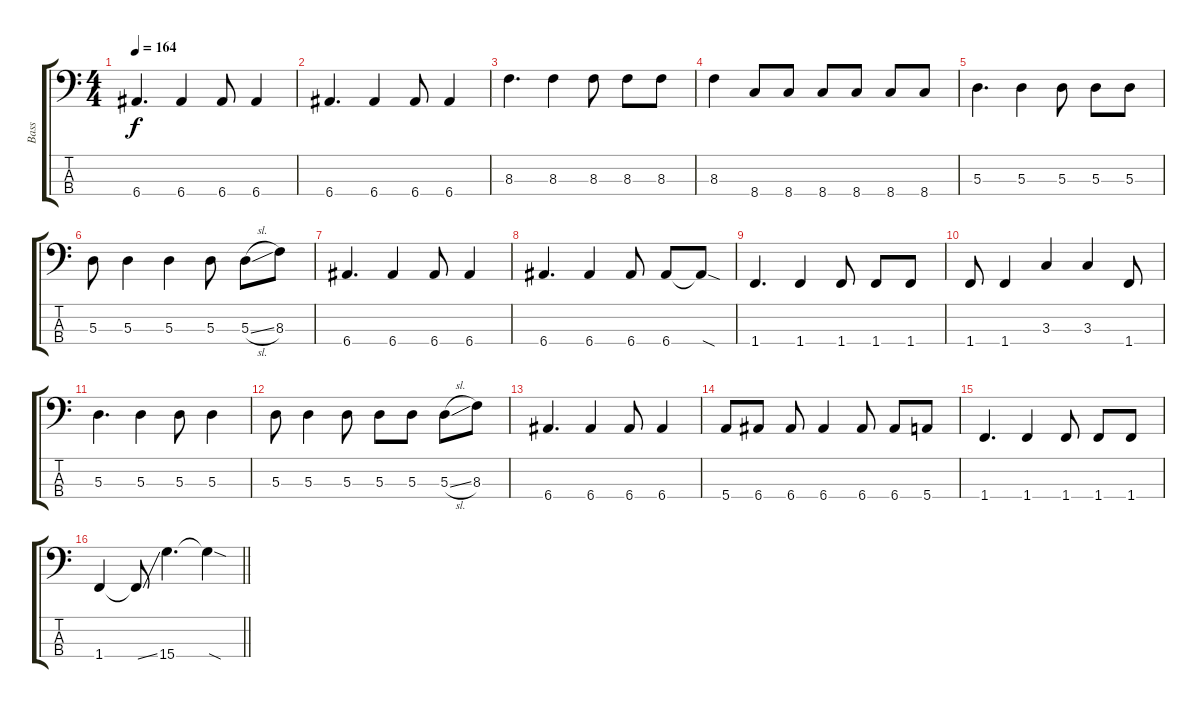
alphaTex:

\track ("Bass" "Bass") {instrument electricbassfinger}
\staff {score tabs}
\tuning (G2 D2 A1 E1) {hide}
\ts (4 4)
\tempo 164
\clef f4
\ks c
6.4.4{d dy f} 6.4.4 6.4.8 6.4.4 |
6.4.4{d} 6.4.4 6.4.8 6.4.4 |
8.3.4{d} 8.3.4 8.3.8 8.3.8 8.3.8 |
8.3.4 8.4.8 8.4.8 8.4.8 8.4.8 8.4.8 8.4.8 |
5.3.4{d} 5.3.4 5.3.8 5.3.8 5.3.8 |
5.3.8 5.3.4 5.3.4 5.3.8 5.3{sl}.8 8.3.8 |
6.4.4{d} 6.4.4 6.4.8 6.4.4 |
6.4.4{d} 6.4.4 6.4.8 6.4.8 6.4{sod t}.8 |
1.4.4{d} 1.4.4 1.4.8 1.4.8 1.4.8 |
1.4.8 1.4.4 3.3.4 3.3.4 1.4.8 |
5.3.4{d} 5.3.4 5.3.8 5.3.4 |
5.3.8 5.3.4 5.3.8 5.3.8 5.3.8 5.3{sl}.8 8.3.8 |
6.4.4{d} 6.4.4 6.4.8 6.4.4 |
5.4.8 6.4.8 6.4.8 6.4.4 6.4.8 6.4.8 5.4.8 |
1.4.4{d} 1.4.4 1.4.8 1.4.8 1.4.8 |
\barLineRight lightlight
1.4.4 1.4{ss t}.8 15.4.4{d} 15.4{sod t}.4
